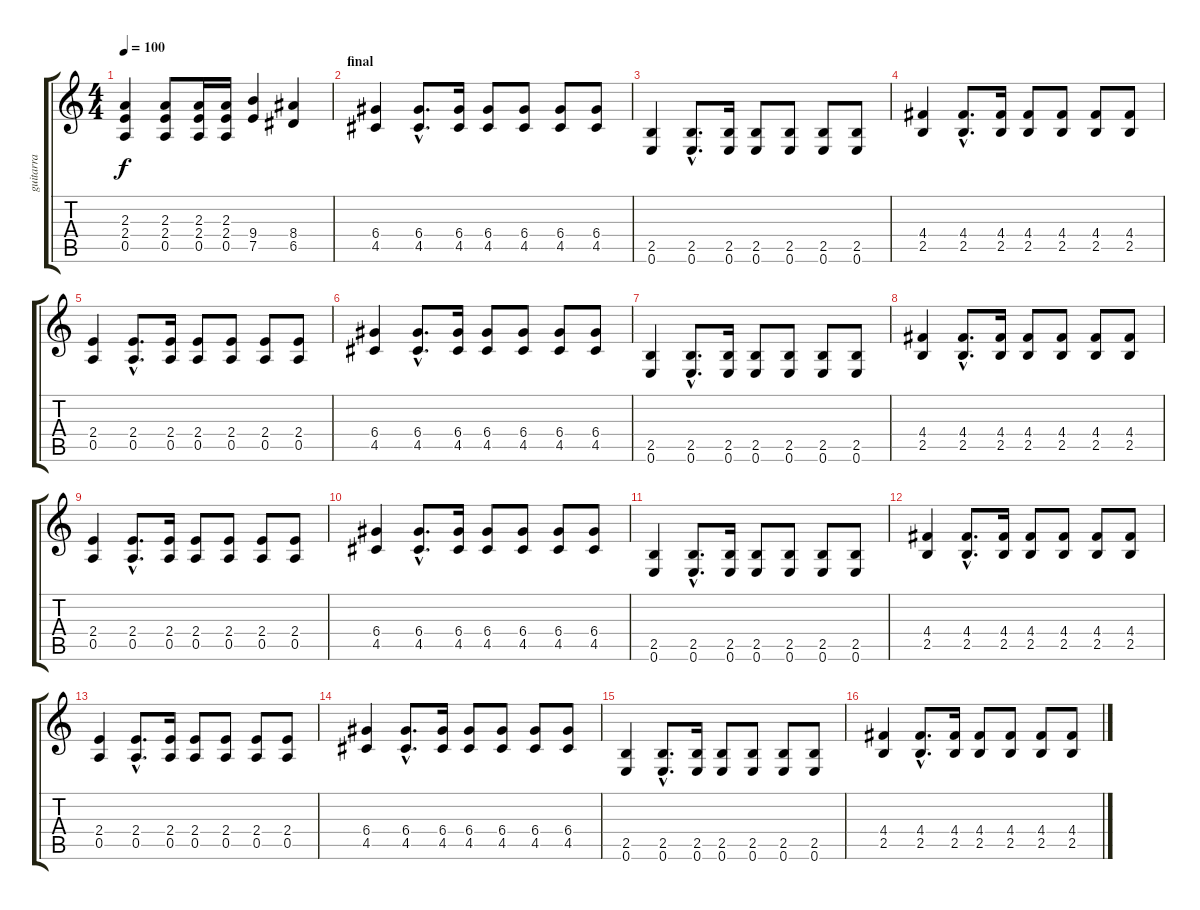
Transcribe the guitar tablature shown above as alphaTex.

\track ("guitarra" "guitarra") {instrument distortionguitar}
\staff {score tabs}
\tuning (E4 B3 G3 D3 A2 E2) {hide}
\ts (4 4)
\tempo 100
\clef g2
\ks c
(2.3 2.4 0.5).4{dy f} (2.3 2.4 0.5).8 (2.3 2.4 0.5).16 (2.3 2.4 0.5).16 (9.4 7.5).4 (8.4 6.5).4 |
\section ("" "final")
(6.4 4.5).4 (6.4{hac} 4.5{hac}).8{d} (6.4 4.5).16 (6.4 4.5).8 (6.4 4.5).8 (6.4 4.5).8 (6.4 4.5).8 |
(2.5 0.6).4 (2.5{hac} 0.6{hac}).8{d} (2.5 0.6).16 (2.5 0.6).8 (2.5 0.6).8 (2.5 0.6).8 (2.5 0.6).8 |
(4.4 2.5).4 (4.4{hac} 2.5{hac}).8{d} (4.4 2.5).16 (4.4 2.5).8 (4.4 2.5).8 (4.4 2.5).8 (4.4 2.5).8 |
(2.4 0.5).4 (2.4{hac} 0.5{hac}).8{d} (2.4 0.5).16 (2.4 0.5).8 (2.4 0.5).8 (2.4 0.5).8 (2.4 0.5).8 |
(6.4 4.5).4 (6.4{hac} 4.5{hac}).8{d} (6.4 4.5).16 (6.4 4.5).8 (6.4 4.5).8 (6.4 4.5).8 (6.4 4.5).8 |
(2.5 0.6).4 (2.5{hac} 0.6{hac}).8{d} (2.5 0.6).16 (2.5 0.6).8 (2.5 0.6).8 (2.5 0.6).8 (2.5 0.6).8 |
(4.4 2.5).4 (4.4{hac} 2.5{hac}).8{d} (4.4 2.5).16 (4.4 2.5).8 (4.4 2.5).8 (4.4 2.5).8 (4.4 2.5).8 |
(2.4 0.5).4 (2.4{hac} 0.5{hac}).8{d} (2.4 0.5).16 (2.4 0.5).8 (2.4 0.5).8 (2.4 0.5).8 (2.4 0.5).8 |
(6.4 4.5).4 (6.4{hac} 4.5{hac}).8{d} (6.4 4.5).16 (6.4 4.5).8 (6.4 4.5).8 (6.4 4.5).8 (6.4 4.5).8 |
(2.5 0.6).4 (2.5{hac} 0.6{hac}).8{d} (2.5 0.6).16 (2.5 0.6).8 (2.5 0.6).8 (2.5 0.6).8 (2.5 0.6).8 |
(4.4 2.5).4 (4.4{hac} 2.5{hac}).8{d} (4.4 2.5).16 (4.4 2.5).8 (4.4 2.5).8 (4.4 2.5).8 (4.4 2.5).8 |
(2.4 0.5).4 (2.4{hac} 0.5{hac}).8{d} (2.4 0.5).16 (2.4 0.5).8 (2.4 0.5).8 (2.4 0.5).8 (2.4 0.5).8 |
(6.4 4.5).4 (6.4{hac} 4.5{hac}).8{d} (6.4 4.5).16 (6.4 4.5).8 (6.4 4.5).8 (6.4 4.5).8 (6.4 4.5).8 |
(2.5 0.6).4 (2.5{hac} 0.6{hac}).8{d} (2.5 0.6).16 (2.5 0.6).8 (2.5 0.6).8 (2.5 0.6).8 (2.5 0.6).8 |
(4.4 2.5).4 (4.4{hac} 2.5{hac}).8{d} (4.4 2.5).16 (4.4 2.5).8 (4.4 2.5).8 (4.4 2.5).8 (4.4 2.5).8
